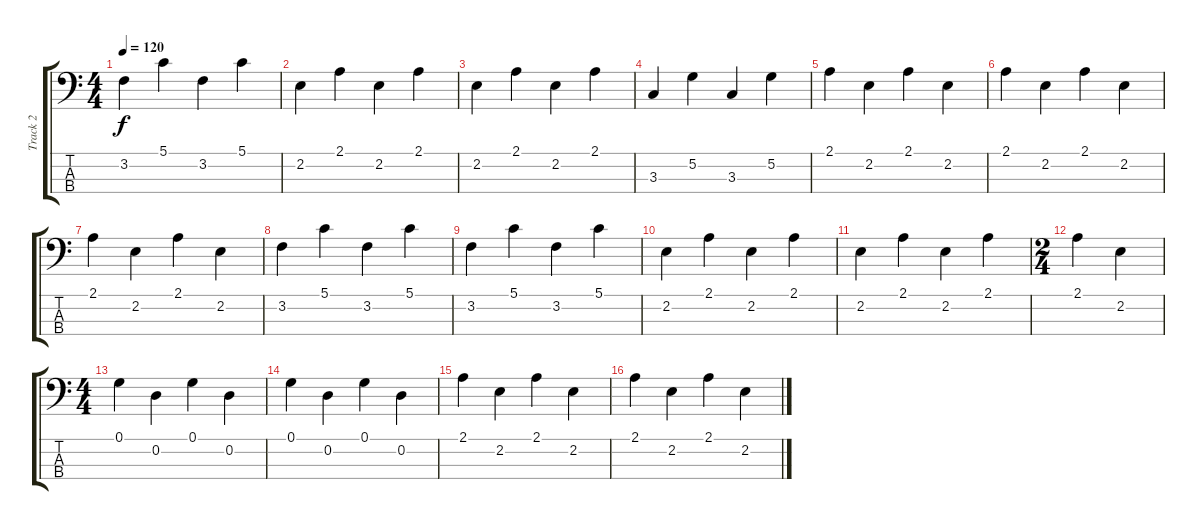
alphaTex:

\track ("Track 2" "Track 2") {instrument electricbassfinger}
\staff {score tabs}
\tuning (G2 D2 A1 E1) {hide}
\ts (4 4)
\tempo 120
\clef f4
\ks c
3.2.4{dy f} 5.1.4 3.2.4 5.1.4 |
2.2.4 2.1.4 2.2.4 2.1.4 |
2.2.4 2.1.4 2.2.4 2.1.4 |
3.3.4 5.2.4 3.3.4 5.2.4 |
2.1.4 2.2.4 2.1.4 2.2.4 |
2.1.4 2.2.4 2.1.4 2.2.4 |
2.1.4 2.2.4 2.1.4 2.2.4 |
3.2.4 5.1.4 3.2.4 5.1.4 |
3.2.4 5.1.4 3.2.4 5.1.4 |
2.2.4 2.1.4 2.2.4 2.1.4 |
2.2.4 2.1.4 2.2.4 2.1.4 |
\ts (2 4)
2.1.4 2.2.4 |
\ts (4 4)
0.1.4 0.2.4 0.1.4 0.2.4 |
0.1.4 0.2.4 0.1.4 0.2.4 |
2.1.4 2.2.4 2.1.4 2.2.4 |
2.1.4 2.2.4 2.1.4 2.2.4
